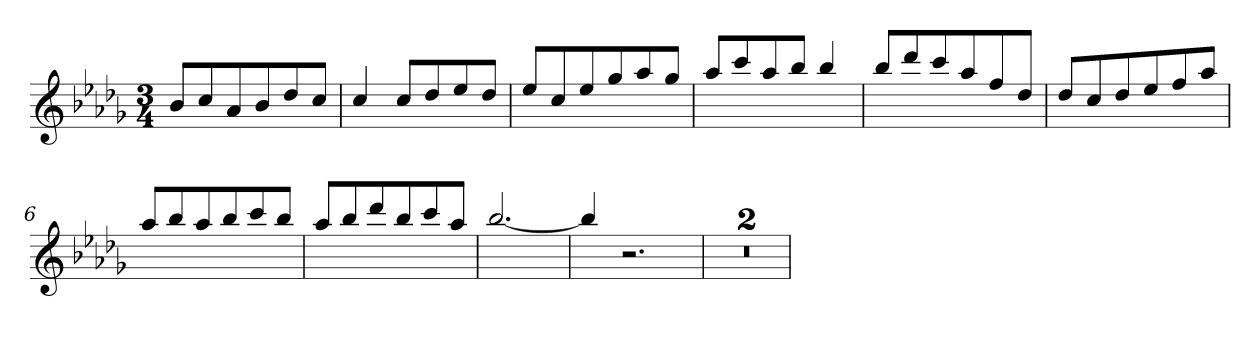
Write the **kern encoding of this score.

**kern
*part1
*staff1
*clefG2
*k[b-e-a-d-g-]
*b-:
*M3/4
=
8b-/L
8cc/
8a-/
8b-/
8dd-/
8cc/J
=1
4cc/
8cc/L
8dd-/
8ee-/
8dd-/J
=2
8ee-/L
8cc/
8ee-/
8gg-/
8aa-/
8gg-/J
=3
8aa-/L
8ccc/
8aa-/
8bb-/J
4bb-/
=4
8bb-/L
8ddd-/
8ccc/
8aa-/
8ff/
8dd-/J
=5
8dd-/L
8cc/
8dd-/
8ee-/
8ff/
8aa-/J
=6
8aa-/L
8bb-/
8aa-/
8bb-/
8ccc/
8bb-/J
=7
8aa-/L
8bb-/
8ddd-/
8bb-/
8ccc/
8aa-/J
=8
[2.bb-/
=10
4bb-/]
2.r
=10
2.r
=10
2.r
=
*-
